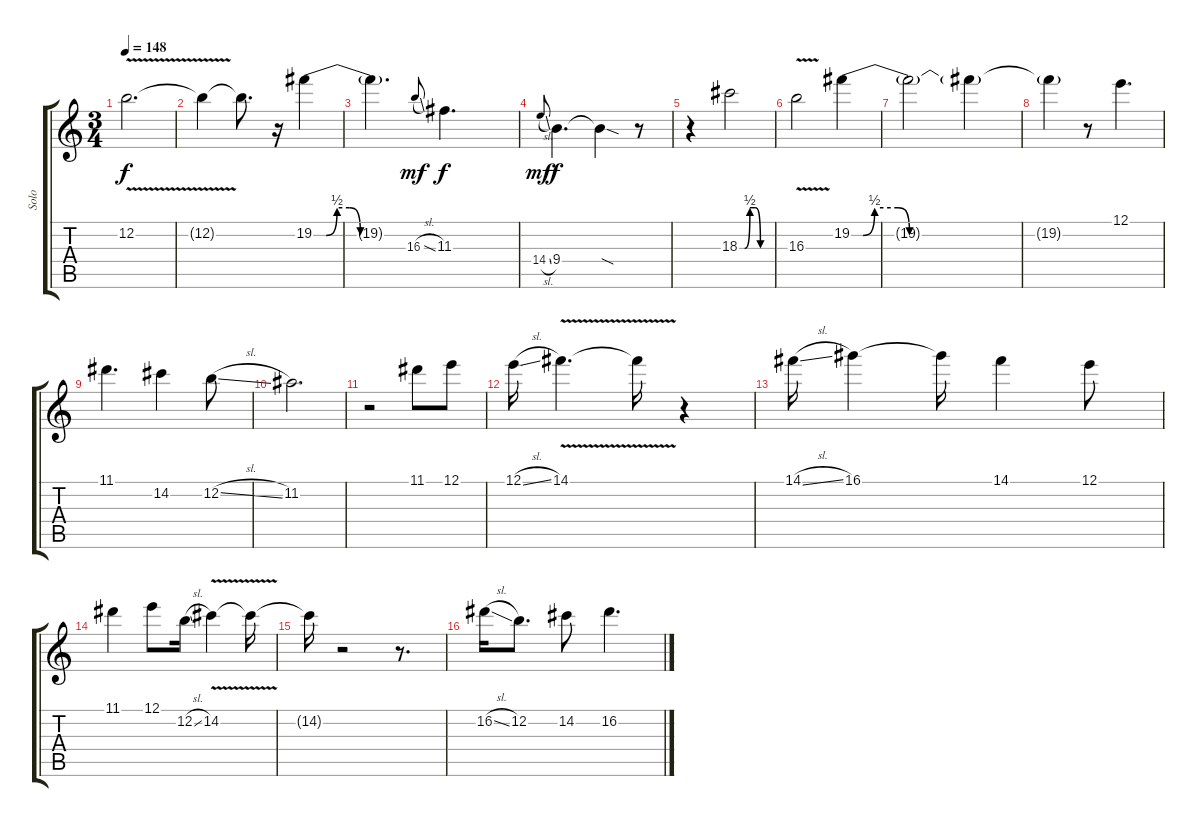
\track ("Solo" "Solo") {instrument overdrivenguitar}
\staff {score tabs}
\tuning (E4 B3 G3 D3 A2 E2) {hide}
\ts (3 4)
\tempo 148
\clef g2
\ks c
12.2{v}.2{d dy f} |
12.2{t}.4{volume 6} 12.2{t}.8{d} r.16 19.2{be (custom 0 0 8 0 15 2 23 2 30 0 60 0)}.4{volume 16} |
19.2{t}.4{d} 16.3{sl}.8{gr onbeat dy mf} 11.3.4{d dy f} |
14.4{sl}.8{gr onbeat dy mf} 9.4.4{d dy f} 9.4{sod t}.4 r.8 |
r.4 18.3{be (custom 0 0 10 0 20 2 30 2 40 0 60 0)}.2 |
16.3{v}.2 19.2{be (custom 0 0 3 0 6 2 12 2 15 0 60 0)}.4 |
19.2{t}.2 19.2{t}.4{volume 6} |
19.2{t}.4 r.8 12.1.4{d} |
11.1.4{d} 14.2.4 12.2{sl}.8 |
11.2.2{d volume 2} |
r.2 11.1.8{volume 16} 12.1.8 |
12.1{sl}.16 14.1{v}.4{d} 14.1{t}.16 r.4 |
14.1{sl}.16 16.1.4 16.1{t}.16 14.1.4 12.1.8 |
11.1.4 12.1.8 12.2{sl}.16 14.2{v}.4 14.2{t}.16 |
14.2{t}.16 r.2 r.8{d} |
16.2{sl}.16 12.2.8{d} 14.2.8 16.2.4{d}
